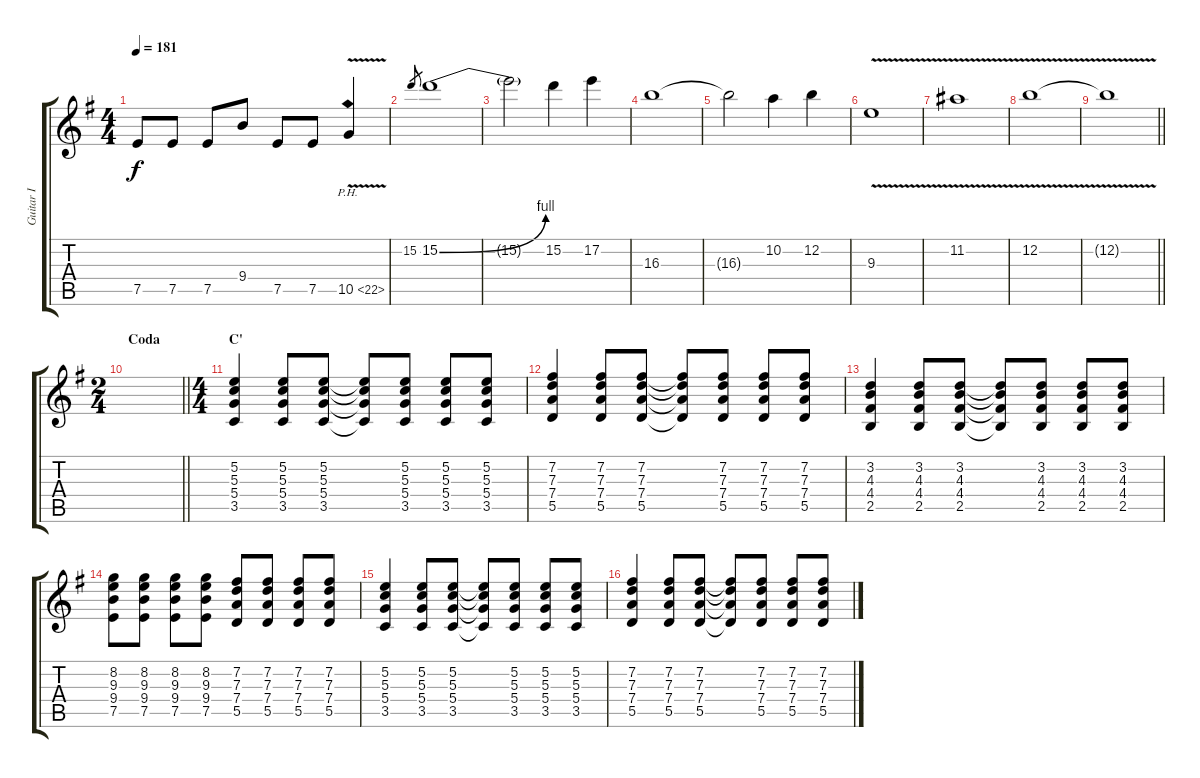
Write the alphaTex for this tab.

\track ("Guitar I" "Guitar I") {instrument distortionguitar}
\staff {score tabs}
\tuning (E4 B3 G3 D3 A2 E2) {hide}
\ts (4 4)
\tempo 181
\clef g2
\ks g
7.5.8{dy f} 7.5.8 7.5.8 9.4.8 7.5.8 7.5.8 10.5{ph 12 v}.4 |
15.2.8{gr} 15.2{be (bend 0 0 60 4)}.1 |
15.2{t}.2 15.2.4 17.2.4 |
16.3.1 |
16.3{t}.2 10.2.4 12.2.4 |
9.3{v}.1 |
11.2{v}.1 |
12.2{v}.1 |
\barLineRight lightlight
12.2{t}.1 |
\ts (2 4)
\section ("" "Coda")
\barLineRight lightlight
|
\ts (4 4)
\section ("" "C'")
(5.2 5.3 5.4 3.5).4 (5.2 5.3 5.4 3.5).8 (5.2 5.3 5.4 3.5).8 (5.2{t} 5.3{t} 5.4{t} 3.5{t}).8 (5.2 5.3 5.4 3.5).8 (5.2 5.3 5.4 3.5).8 (5.2 5.3 5.4 3.5).8 |
(7.2 7.3 7.4 5.5).4 (7.2 7.3 7.4 5.5).8 (7.2 7.3 7.4 5.5).8 (7.2{t} 7.3{t} 7.4{t} 5.5{t}).8 (7.2 7.3 7.4 5.5).8 (7.2 7.3 7.4 5.5).8 (7.2 7.3 7.4 5.5).8 |
(3.2 4.3 4.4 2.5).4 (3.2 4.3 4.4 2.5).8 (3.2 4.3 4.4 2.5).8 (3.2{t} 4.3{t} 4.4{t} 2.5{t}).8 (3.2 4.3 4.4 2.5).8 (3.2 4.3 4.4 2.5).8 (3.2 4.3 4.4 2.5).8 |
(8.2 9.3 9.4 7.5).8 (8.2 9.3 9.4 7.5).8 (8.2 9.3 9.4 7.5).8 (8.2 9.3 9.4 7.5).8 (7.2 7.3 7.4 5.5).8 (7.2 7.3 7.4 5.5).8 (7.2 7.3 7.4 5.5).8 (7.2 7.3 7.4 5.5).8 |
(5.2 5.3 5.4 3.5).4 (5.2 5.3 5.4 3.5).8 (5.2 5.3 5.4 3.5).8 (5.2{t} 5.3{t} 5.4{t} 3.5{t}).8 (5.2 5.3 5.4 3.5).8 (5.2 5.3 5.4 3.5).8 (5.2 5.3 5.4 3.5).8 |
(7.2 7.3 7.4 5.5).4 (7.2 7.3 7.4 5.5).8 (7.2 7.3 7.4 5.5).8 (7.2{t} 7.3{t} 7.4{t} 5.5{t}).8 (7.2 7.3 7.4 5.5).8 (7.2 7.3 7.4 5.5).8 (7.2 7.3 7.4 5.5).8
